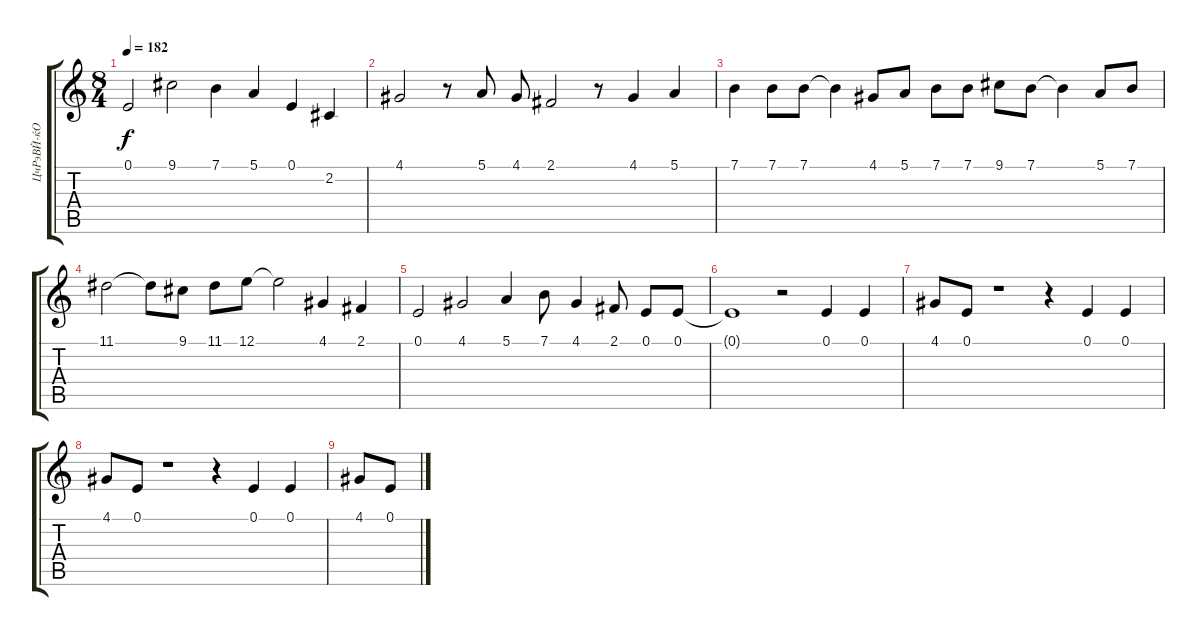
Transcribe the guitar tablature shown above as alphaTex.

\track ("ЦчРэВЙ-ќО" "ЦчРэВЙ-ќО") {instrument vibraphone}
\staff {score tabs}
\tuning (E4 B3 G3 D3 A2 E2) {hide}
\ts (8 4)
\tempo 182
\clef g2
\ks c
0.1.2{dy f} 9.1.2 7.1.4 5.1.4 0.1.4 2.2.4 |
4.1.2 r.8 5.1.8 4.1.8 2.1.2 r.8 4.1.4 5.1.4 |
7.1.4 7.1.8 7.1.8 7.1{t}.4 4.1.8 5.1.8 7.1.8 7.1.8 9.1.8 7.1.8 7.1{t}.4 5.1.8 7.1.8 |
11.1.2 11.1{t}.8 9.1.8 11.1.8 12.1.8 12.1{t}.2 4.1.4 2.1.4 |
0.1.2 4.1.2 5.1.4 7.1.8 4.1.4 2.1.8 0.1.8 0.1.8 |
0.1{t}.1 r.2 0.1.4 0.1.4 |
4.1.8 0.1.8 r.1 r.4 0.1.4 0.1.4 |
4.1.8 0.1.8 r.1 r.4 0.1.4 0.1.4 |
4.1.8 0.1.8
